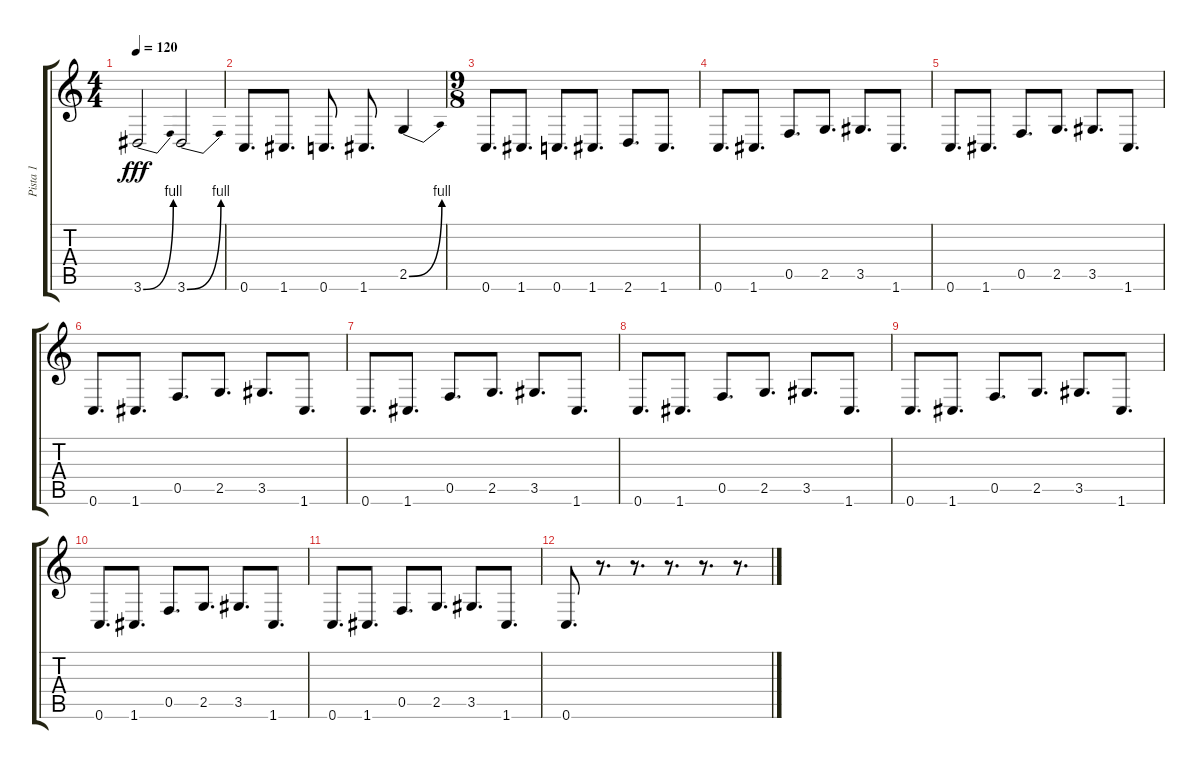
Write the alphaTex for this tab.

\track ("Pista 1" "Pista 1") {instrument distortionguitar}
\staff {score tabs}
\tuning (C4 G3 Eb3 Bb2 F2 C2) {hide}
\ts (4 4)
\tempo 120
\clef g2
\ks c
3.6{be (bend 0 0 60 4)}.2{dy fff} 3.6{be (bend 0 0 60 4)}.2 |
0.6.8{d} 1.6.8{d} 0.6.8{d} 1.6.8{d} 2.5{be (bend 0 0 60 4)}.4 |
\ts (9 8)
0.6.8{d} 1.6.8{d} 0.6.8{d} 1.6.8{d} 2.6.8{d} 1.6.8{d} |
0.6.8{d} 1.6.8{d} 0.5.8{d} 2.5.8{d} 3.5.8{d} 1.6.8{d} |
0.6.8{d} 1.6.8{d} 0.5.8{d} 2.5.8{d} 3.5.8{d} 1.6.8{d} |
0.6.8{d} 1.6.8{d} 0.5.8{d} 2.5.8{d} 3.5.8{d} 1.6.8{d} |
0.6.8{d} 1.6.8{d} 0.5.8{d} 2.5.8{d} 3.5.8{d} 1.6.8{d} |
0.6.8{d} 1.6.8{d} 0.5.8{d} 2.5.8{d} 3.5.8{d} 1.6.8{d} |
0.6.8{d} 1.6.8{d} 0.5.8{d} 2.5.8{d} 3.5.8{d} 1.6.8{d} |
0.6.8{d} 1.6.8{d} 0.5.8{d} 2.5.8{d} 3.5.8{d} 1.6.8{d} |
0.6.8{d} 1.6.8{d} 0.5.8{d} 2.5.8{d} 3.5.8{d} 1.6.8{d} |
0.6.8{d} r.8{d} r.8{d} r.8{d} r.8{d} r.8{d}
